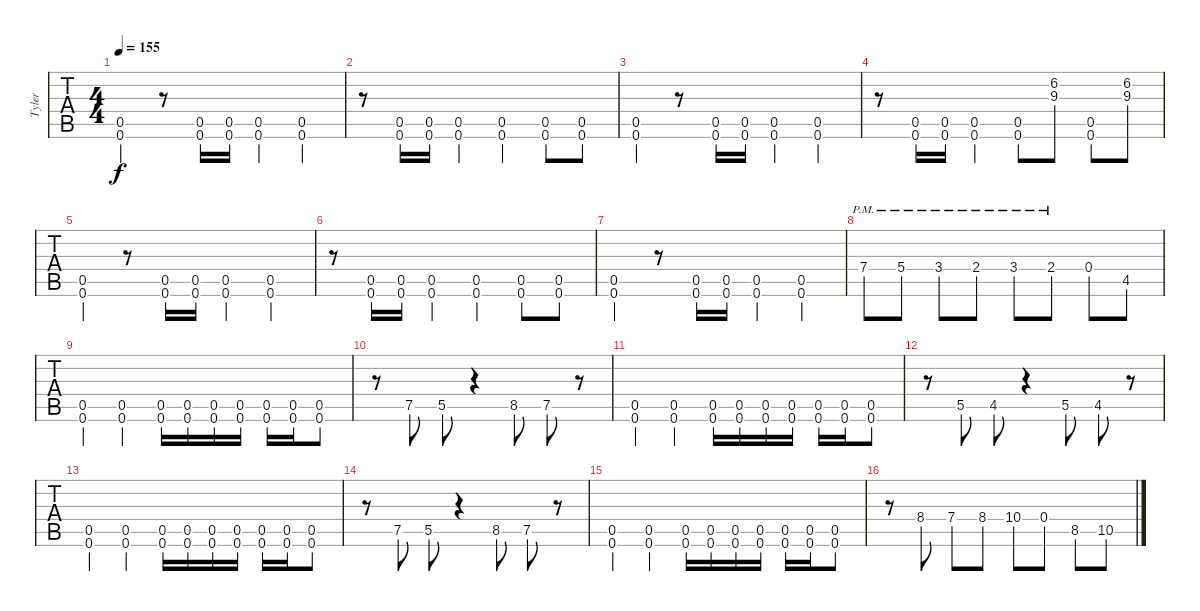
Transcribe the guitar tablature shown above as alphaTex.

\track ("Tyler" "Tyler") {instrument distortionguitar}
\staff {tabs}
\tuning (D4 A3 F3 C3 G2 C2) {hide}
\ts (4 4)
\tempo 155
\clef g2
\ks c
(0.5 0.6).4{dy f} r.8 (0.5 0.6).16 (0.5 0.6).16 (0.5 0.6).4 (0.5 0.6).4 |
r.8 (0.5 0.6).16 (0.5 0.6).16 (0.5 0.6).4 (0.5 0.6).4 (0.5 0.6).8 (0.5 0.6).8 |
(0.5 0.6).4 r.8 (0.5 0.6).16 (0.5 0.6).16 (0.5 0.6).4 (0.5 0.6).4 |
r.8 (0.5 0.6).16 (0.5 0.6).16 (0.5 0.6).4 (0.5 0.6).8 (6.2 9.3).8 (0.5 0.6).8 (6.2 9.3).8 |
(0.5 0.6).4 r.8 (0.5 0.6).16 (0.5 0.6).16 (0.5 0.6).4 (0.5 0.6).4 |
r.8 (0.5 0.6).16 (0.5 0.6).16 (0.5 0.6).4 (0.5 0.6).4 (0.5 0.6).8 (0.5 0.6).8 |
(0.5 0.6).4 r.8 (0.5 0.6).16 (0.5 0.6).16 (0.5 0.6).4 (0.5 0.6).4 |
7.4{pm}.8 5.4{pm}.8 3.4{pm}.8 2.4{pm}.8 3.4{pm}.8 2.4{pm}.8 0.4.8 4.5.8 |
(0.5 0.6).4 (0.5 0.6).4 (0.5 0.6).16 (0.5 0.6).16 (0.5 0.6).16 (0.5 0.6).16 (0.5 0.6).16 (0.5 0.6).16 (0.5 0.6).8 |
r.8 7.5.8 5.5.8 r.4 8.5.8 7.5.8 r.8 |
(0.5 0.6).4 (0.5 0.6).4 (0.5 0.6).16 (0.5 0.6).16 (0.5 0.6).16 (0.5 0.6).16 (0.5 0.6).16 (0.5 0.6).16 (0.5 0.6).8 |
r.8 5.5.8 4.5.8 r.4 5.5.8 4.5.8 r.8 |
(0.5 0.6).4 (0.5 0.6).4 (0.5 0.6).16 (0.5 0.6).16 (0.5 0.6).16 (0.5 0.6).16 (0.5 0.6).16 (0.5 0.6).16 (0.5 0.6).8 |
r.8 7.5.8 5.5.8 r.4 8.5.8 7.5.8 r.8 |
(0.5 0.6).4 (0.5 0.6).4 (0.5 0.6).16 (0.5 0.6).16 (0.5 0.6).16 (0.5 0.6).16 (0.5 0.6).16 (0.5 0.6).16 (0.5 0.6).8 |
r.8 8.4.8 7.4.8 8.4.8 10.4.8 0.4.8 8.5.8 10.5.8
